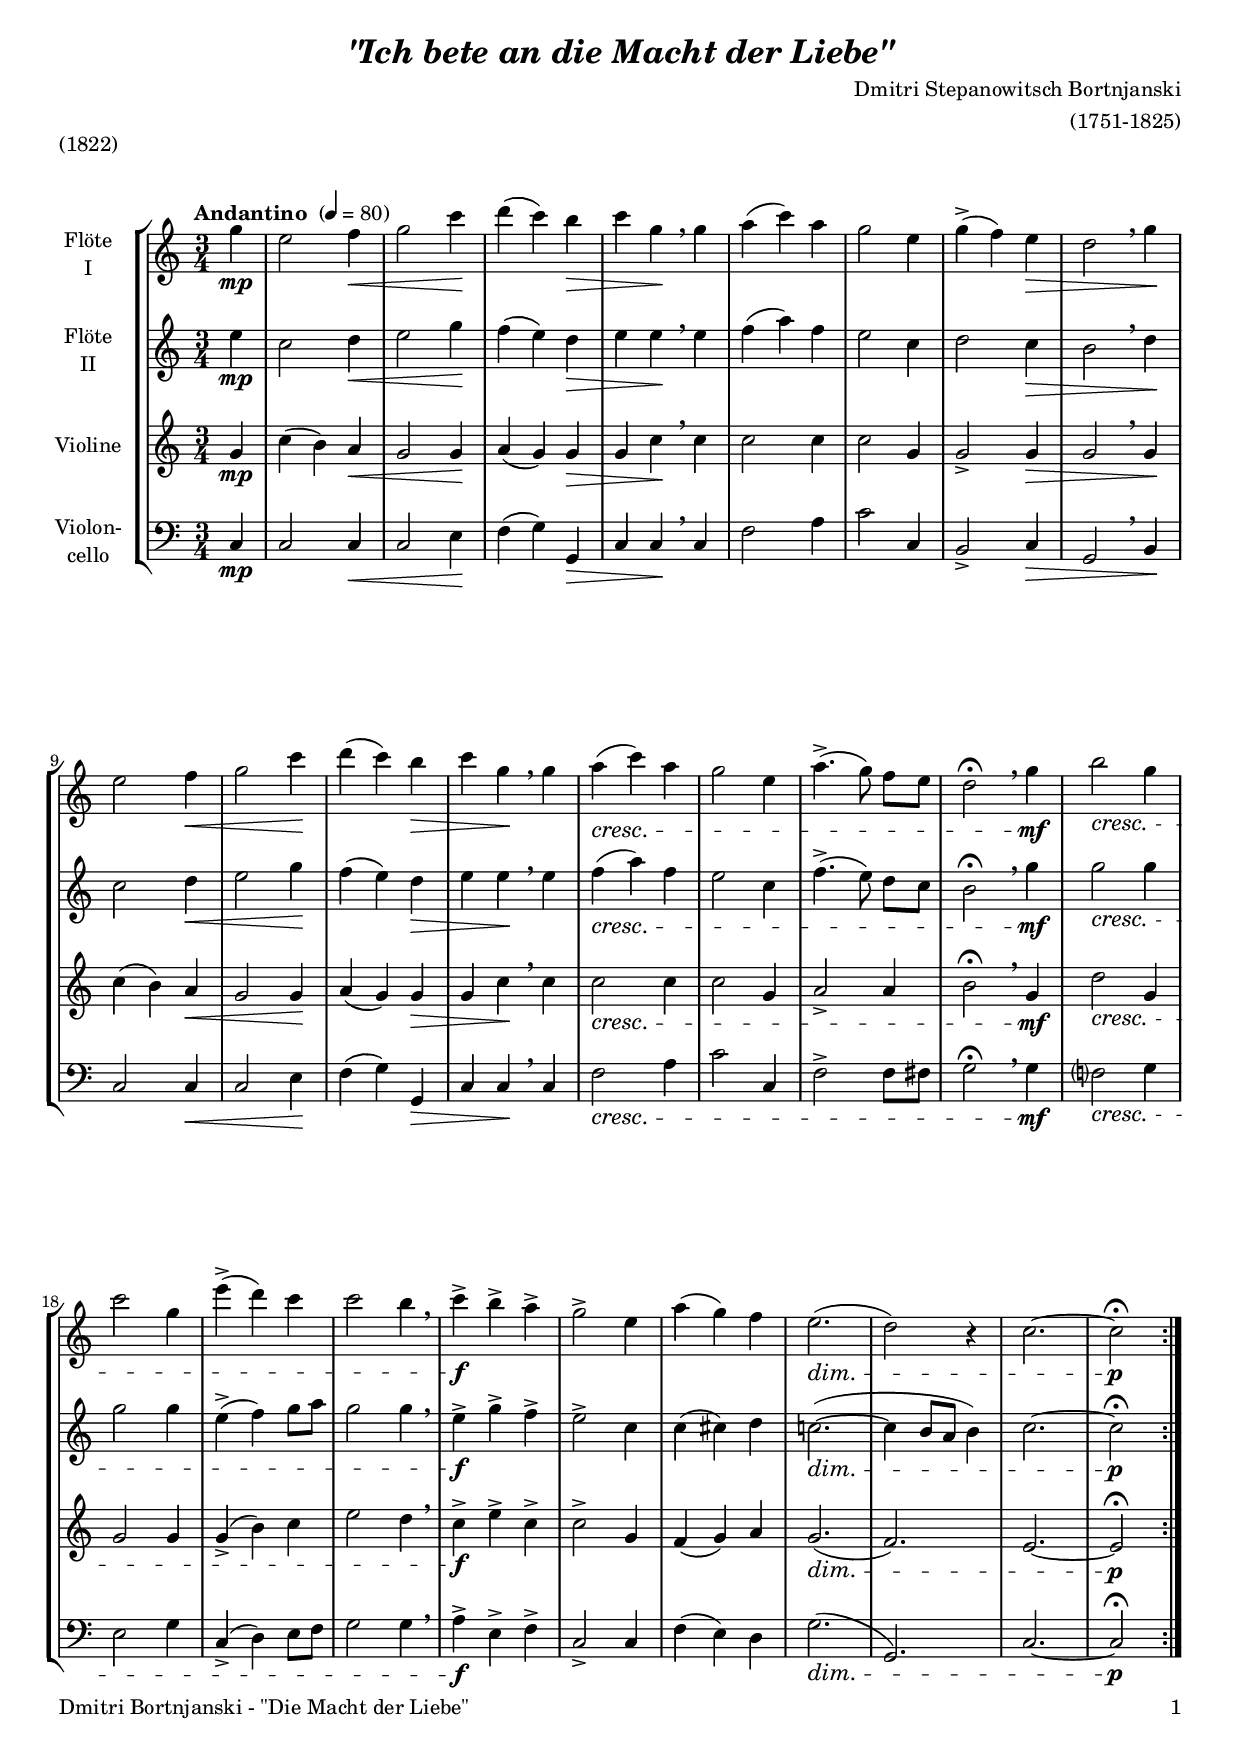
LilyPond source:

\version "2.24.4"
\include "deutsch.ly"
  
#(set-global-staff-size 18)

\header {
  title     = \markup \bold \italic "\"Ich bete an die Macht der Liebe\""
  composer  = "Dmitri Stepanowitsch Bortnjanski"
  arranger  = "(1751-1825)"
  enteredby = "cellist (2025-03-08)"
  piece     = "(1822)"
}

voiceconsts = {
  \key c \major
  \time 3/4
  \clef "treble"
  \numericTimeSignature
  \compressEmptyMeasures
% Set default beaming for all staves
  \set Timing.beamExceptions = #'()
  \set Timing.baseMoment     = #(ly:make-moment 1 4)
  \set Timing.beatStructure  = #'(1 1 1)
  \tempo "Andantino " 4=80
}

mifl = "flute"
mivl = "violin"
miva = "viola"
mipz = "pizzicato strings"
mivc = "cello"

va = \relative c'' {
  \voiceconsts

  \repeat volta 2 {
    \partial 4 g4\mp
    e2 f4\<
    g2 c4\!
    d( c) h\>
    c g\! \breathe g
    a( c) a
    g2 e4

    g(-> f) e\>
    d2 \breathe g4\!
    e2 f4\<
    g2 c4\!
    d( c) h\>
    c g\! \breathe g
    a(\cresc c) a

    g2 e4
    a4.(-> g8) f e
    d2\fermata \breathe g4\mf
    h2\cresc g4
    c2 g4
    e'(-> d) c
    c2 h4 \breathe

    c->\f h-> a->
    g2-> e4
    a( g) f
    e2.(\dim
    d2) r4
    c2.~
    \partial 2 c2\fermata\p
  }
}

vb = \relative c' {
  \voiceconsts

  \repeat volta 2 {
    \partial 4 e4\mp
    c2 d4\<
    e2 g4\!
    f( e) d\>
    e e\! \breathe e
    f( a) f
    e2 c4

    d2 c4\>
    h2 \breathe d4\!
    c2 d4\<
    e2 g4\!
    f( e) d\>
    e e\! \breathe e
    f(\cresc a) f

    e2 c4
    f4.(-> e8) d c
    h2\fermata \breathe g'4\mf
    g2\cresc g4
    g2 g4
    e(-> f) g8 a
    g2 g4 \breathe

    e->\f g-> f->
    e2-> c4
    c( cis) d
    c!2.(~\dim
    c4 h8 a h4)
    c2.~
    \partial 2 c2\fermata\p
  }
}

vc = \relative c' {
  \voiceconsts
  
  \repeat volta 2 {
    \partial 4 g4\mp
    c( h) a\<
    g2 g4\!
    a( g) g\>
    g c\! \breathe c
    c2 c4
    c2 g4

    g2-> g4\>
    g2 \breathe g4\!
    c( h) a\<
    g2 g4\!
    a( g) g\>
    g c\! \breathe c
    c2\cresc c4

    c2 g4
    a2-> a4
    h2\fermata \breathe g4\mf
    d'2\cresc g,4
    g2 g4
    g(-> h) c
    e2 d4 \breathe

    c->\f e-> c->
    c2-> g4
    f( g) a
    g2.(\dim
    f)

    e~
    \partial 2 e2\fermata\p
  }
}

vd = \relative c, {
  \voiceconsts
  \clef "bass"
  
  \repeat volta 2 {
    \partial 4 c4\mp
    c2 c4\<
    c2 e4\!
    f( g) g,\>
    c c\! \breathe c
    f2 a4
    c2 c,4

    h2-> c4\>
    g2 \breathe h4\!
    c2 c4\<
    c2 e4\!
    f( g) g,\>
    c c\! \breathe c
    f2\cresc a4

    c2 c,4
    f2-> f8 fis
    g2\fermata \breathe g4\mf
    f?2\cresc g4
    e2 g4
    c,(-> d) e8 f
    g2 g4 \breathe

    a->\f e-> f->
    c2-> c4
    f( e) d
    g2.(\dim
    g,)
    c~
    \partial 2 c2\fermata\p
  }
}


music = \new StaffGroup <<
      \new Staff {
	\set Staff.midiInstrument = \mifl
	\set Staff.instrumentName = \markup \center-column { "Flöte" "I" }
	\transpose c c' { \va }
      }

      \new Staff {
	\set Staff.midiInstrument = \mifl
	\set Staff.instrumentName = \markup \center-column { "Flöte" "II" }
	\transpose c c' { \vb }
      }

      \new Staff {
	\set Staff.midiInstrument = \mivl
	\set Staff.instrumentName = \markup \center-column { "Violine" }
	\transpose c c' { \vc }
      }

      \new Staff {
	\set Staff.midiInstrument = \mivc
	\set Staff.instrumentName = \markup \center-column { "Violon-" "cello" }
	\transpose c c' { \vd }
      }
>>

\book {
  \paper {
    print-page-number = ##t
    print-first-page-number = ##t
    ragged-last-bottom = ##f
    oddHeaderMarkup = \markup \null
    evenHeaderMarkup = \markup \null
    oddFooterMarkup = \markup {
      \fill-line {
        \if \should-print-page-number
        "Dmitri Bortnjanski - \"Die Macht der Liebe\"" \fromproperty #'page:page-number-string
      }
    }
    evenFooterMarkup = \oddFooterMarkup
  } \score {
    \music
    \layout {}
  }

  \score {
    \unfoldRepeats \music

    \midi {
      \context {
        \Score
      }
    }
  }
}
